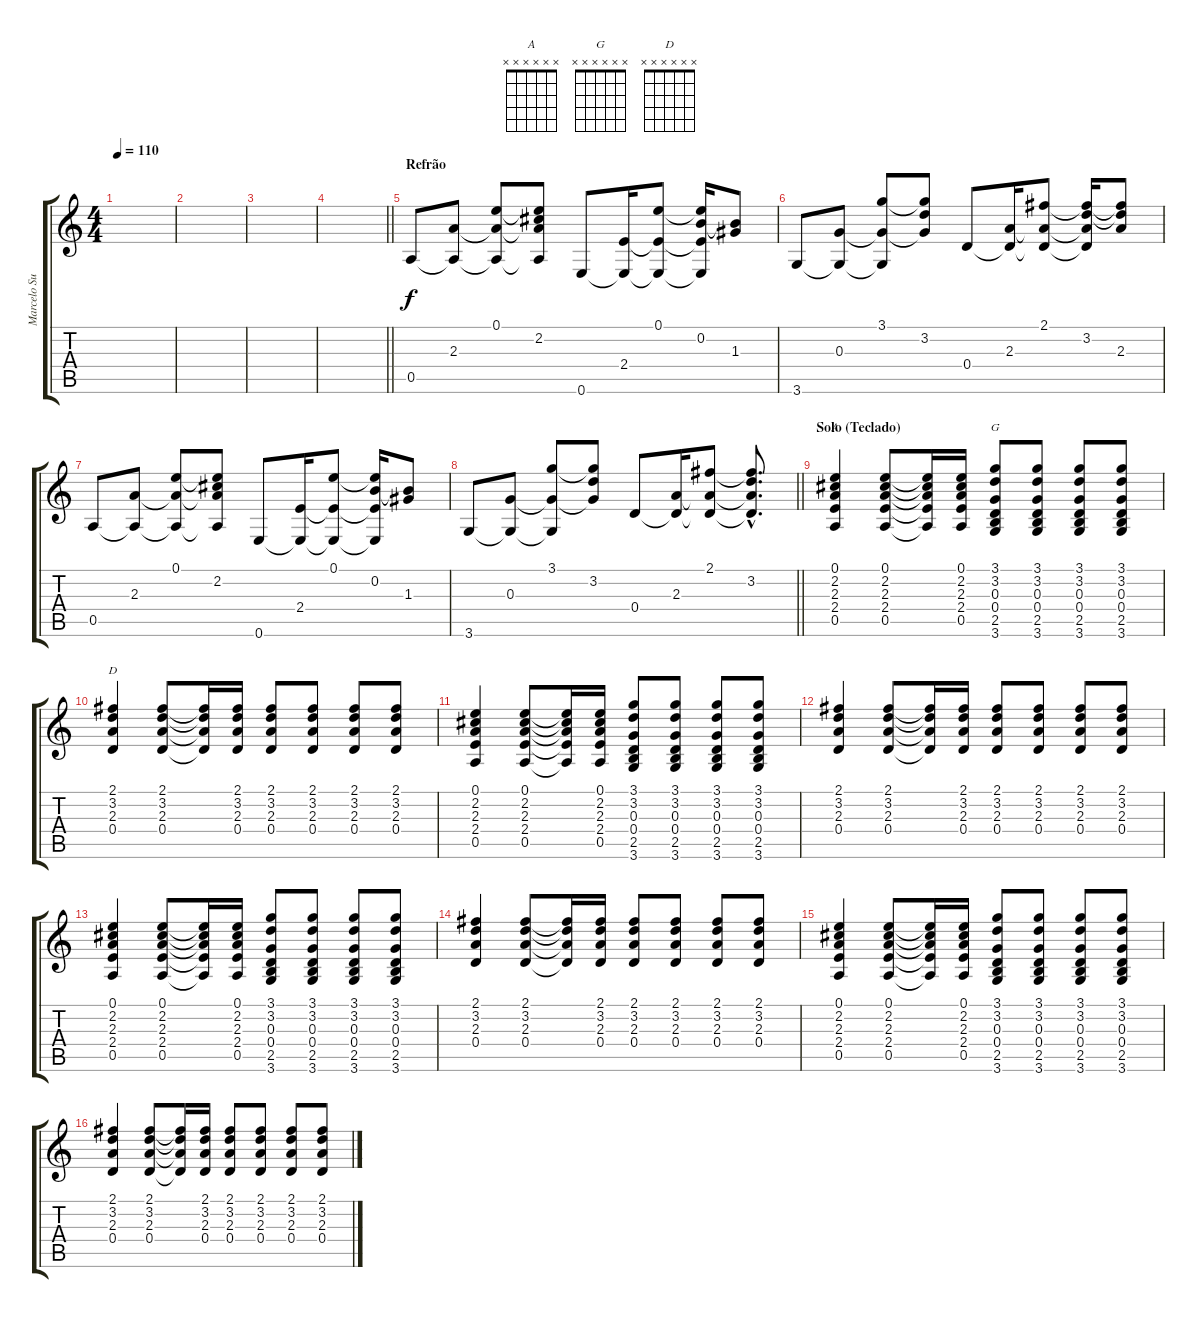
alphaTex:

\track ("Marcelo Sussekind" "Marcelo Su") {instrument acousticguitarsteel}
\staff {score tabs}
\tuning (E4 B3 G3 D3 A2 E2) {hide}
\chord ("A" x x x x x x)
\chord ("G" x x x x x x)
\chord ("D" x x x x x x)
\ts (4 4)
\tempo 110
\clef g2
\ks c
|
|
|
\barLineRight lightlight
|
\section ("" "Refrão")
0.5.8 (2.3 0.5{t}).8 (0.1 2.3{t} 0.5{t}).8 (0.1{t} 2.2 2.3{t} 0.5{t}).8 0.6.8 (2.4 0.6{t}).16 (0.1 2.4{t} 0.6{t}).8 (0.1{t} 0.2 2.4{t} 0.6{t}).16 (0.2{t} 1.3).8 |
3.6.8 (0.3 3.6{t}).8 (3.1 0.3{t} 3.6{t}).8 (3.1{t} 3.2 0.3{t}).8 0.4.8 (2.3 0.4{t}).16 (2.1 2.3{t} 0.4{t}).8 (2.1{t} 3.2 2.3{t} 0.4{t}).16 (2.1{t} 3.2{t} 2.3).8 |
0.5.8 (2.3 0.5{t}).8 (0.1 2.3{t} 0.5{t}).8 (0.1{t} 2.2 2.3{t} 0.5{t}).8 0.6.8 (2.4 0.6{t}).16 (0.1 2.4{t} 0.6{t}).8 (0.1{t} 0.2 2.4{t} 0.6{t}).16 (0.2{t} 1.3).8 |
\barLineRight lightlight
3.6.8 (0.3 3.6{t}).8 (3.1 0.3{t} 3.6{t}).8 (3.1{t} 3.2 0.3{t}).8 0.4.8 (2.3 0.4{t}).16 (2.1 2.3{t} 0.4{t}).8 (2.1{hac t} 3.2{hac} 2.3{hac t} 0.4{hac t}).8{d} |
\section ("" "Solo (Teclado)")
(0.1 2.2 2.3 2.4 0.5).4{ch "A"} (0.1 2.2 2.3 2.4 0.5).8 (0.1{t} 2.2{t} 2.3{t} 2.4{t} 0.5{t}).16 (0.1 2.2 2.3 2.4 0.5).16 (3.1 3.2 0.3 0.4 2.5 3.6).8{ch "G"} (3.1 3.2 0.3 0.4 2.5 3.6).8 (3.1 3.2 0.3 0.4 2.5 3.6).8 (3.1 3.2 0.3 0.4 2.5 3.6).8 |
(2.1 3.2 2.3 0.4).4{ch "D"} (2.1 3.2 2.3 0.4).8 (2.1{t} 3.2{t} 2.3{t} 0.4{t}).16 (2.1 3.2 2.3 0.4).16 (2.1 3.2 2.3 0.4).8 (2.1 3.2 2.3 0.4).8 (2.1 3.2 2.3 0.4).8 (2.1 3.2 2.3 0.4).8 |
(0.1 2.2 2.3 2.4 0.5).4 (0.1 2.2 2.3 2.4 0.5).8 (0.1{t} 2.2{t} 2.3{t} 2.4{t} 0.5{t}).16 (0.1 2.2 2.3 2.4 0.5).16 (3.1 3.2 0.3 0.4 2.5 3.6).8 (3.1 3.2 0.3 0.4 2.5 3.6).8 (3.1 3.2 0.3 0.4 2.5 3.6).8 (3.1 3.2 0.3 0.4 2.5 3.6).8 |
(2.1 3.2 2.3 0.4).4 (2.1 3.2 2.3 0.4).8 (2.1{t} 3.2{t} 2.3{t} 0.4{t}).16 (2.1 3.2 2.3 0.4).16 (2.1 3.2 2.3 0.4).8 (2.1 3.2 2.3 0.4).8 (2.1 3.2 2.3 0.4).8 (2.1 3.2 2.3 0.4).8 |
(0.1 2.2 2.3 2.4 0.5).4 (0.1 2.2 2.3 2.4 0.5).8 (0.1{t} 2.2{t} 2.3{t} 2.4{t} 0.5{t}).16 (0.1 2.2 2.3 2.4 0.5).16 (3.1 3.2 0.3 0.4 2.5 3.6).8 (3.1 3.2 0.3 0.4 2.5 3.6).8 (3.1 3.2 0.3 0.4 2.5 3.6).8 (3.1 3.2 0.3 0.4 2.5 3.6).8 |
(2.1 3.2 2.3 0.4).4 (2.1 3.2 2.3 0.4).8 (2.1{t} 3.2{t} 2.3{t} 0.4{t}).16 (2.1 3.2 2.3 0.4).16 (2.1 3.2 2.3 0.4).8 (2.1 3.2 2.3 0.4).8 (2.1 3.2 2.3 0.4).8 (2.1 3.2 2.3 0.4).8 |
(0.1 2.2 2.3 2.4 0.5).4 (0.1 2.2 2.3 2.4 0.5).8 (0.1{t} 2.2{t} 2.3{t} 2.4{t} 0.5{t}).16 (0.1 2.2 2.3 2.4 0.5).16 (3.1 3.2 0.3 0.4 2.5 3.6).8 (3.1 3.2 0.3 0.4 2.5 3.6).8 (3.1 3.2 0.3 0.4 2.5 3.6).8 (3.1 3.2 0.3 0.4 2.5 3.6).8 |
(2.1 3.2 2.3 0.4).4 (2.1 3.2 2.3 0.4).8 (2.1{t} 3.2{t} 2.3{t} 0.4{t}).16 (2.1 3.2 2.3 0.4).16 (2.1 3.2 2.3 0.4).8 (2.1 3.2 2.3 0.4).8 (2.1 3.2 2.3 0.4).8 (2.1 3.2 2.3 0.4).8
